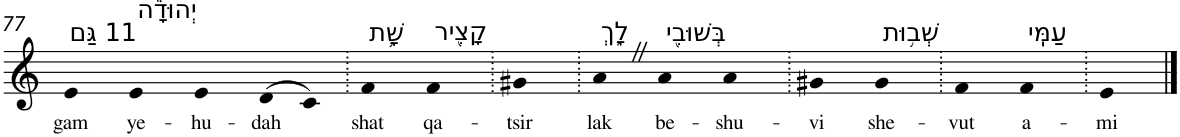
**kern	**text
*part1	*part1
*staff1	*staff1
*I"Piano	*
*I'Pno	*
!!LO:PB:g=z
*clefG2	*
*k[]	*
=77	=77
!LO:TX:a:t=11 גַּם	!
!	!LO:LY:b
4e	gam
!LO:TX:a:t=יְהוּדָ֕ה	!
!	!LO:LY:b
4e	ye-
!	!LO:LY:b
4e	-hu-
!	!LO:LY:b
(>8d	-dah
8c)	.
=78.	=78.
!LO:TX:a:t=שָׁ֥ת	!
!	!LO:LY:b
4f	shat
!LO:TX:a:t=קָצִ֖יר	!
!	!LO:LY:b
4f	qa-
=79.	=79.
!	!LO:LY:b
4g#X	-tsir
=80.	=80.
!LO:TX:a:t=לָ֑ךְ	!
!	!LO:LY:b
4aZ	lak
!LO:TX:a:t=בְּשׁוּבִ֖י	!
!	!LO:LY:b
4a	be-
!	!LO:LY:b
4a	-shu-
=81.	=81.
!	!LO:LY:b
4g#X	-vi
!LO:TX:a:t=שְׁב֥וּת	!
!	!LO:LY:b
4g#	she-
=82.	=82.
!	!LO:LY:b
4f	-vut
!LO:TX:a:t=עַמִּֽי	!
!	!LO:LY:b
4f	a-
=83.	=83.
!	!LO:LY:b
4e	-mi
==	==
*-	*-
